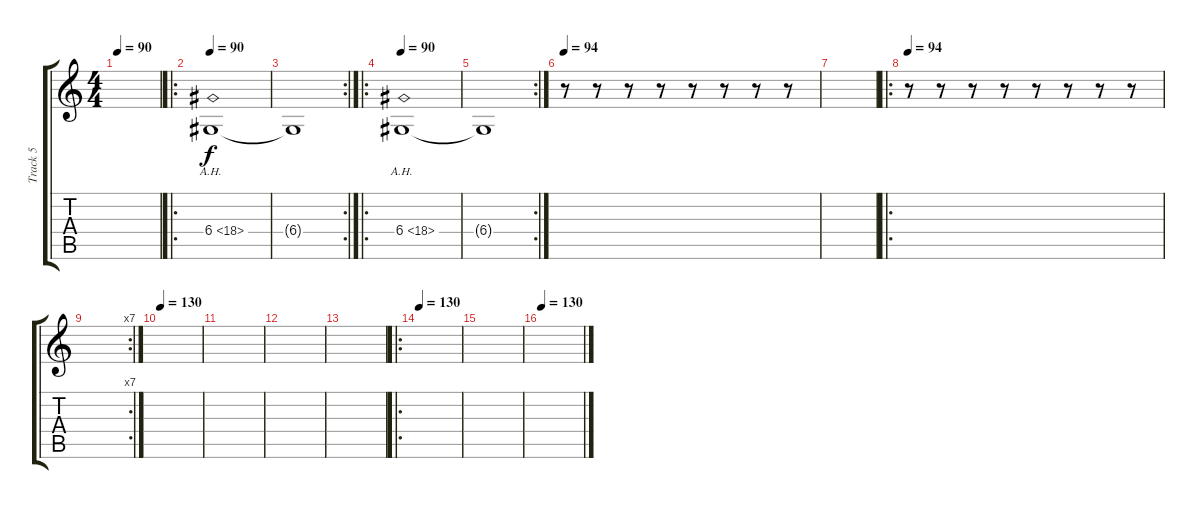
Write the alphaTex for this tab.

\track ("Track 5" "Track 5") {instrument choiraahs}
\staff {score tabs}
\tuning (E4 B3 G3 D3 A2 E2) {hide}
\ts (4 4)
\tempo 90
\clef g2
\ks c
|
\ro
\tempo 90
6.4{ah 12}.1 |
\rc 2
6.4{t}.1 |
\ro
\tempo 90
6.4{ah 12}.1{volume 12} |
\rc 2
6.4{t}.1 |
\tempo 90
\tempo 94
r.8 r.8 r.8 r.8 r.8 r.8 r.8 r.8 |
|
\ro
\tempo 90
\tempo 94
r.8 r.8 r.8 r.8 r.8 r.8 r.8 r.8 |
\rc 7
|
\tempo 130
|
|
|
|
\ro
\tempo 130
|
|
\tempo 130
